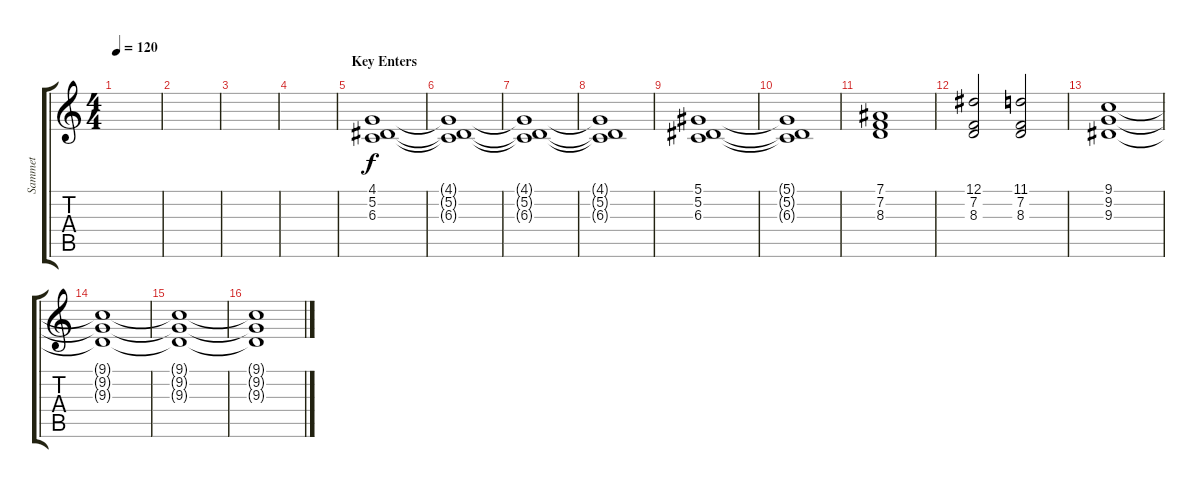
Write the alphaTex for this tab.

\track ("Sammet" "Sammet") {instrument churchorgan}
\staff {score tabs}
\tuning (Eb4 Bb3 Gb3 Db3 Ab2 Eb2) {hide}
\ts (4 4)
\tempo 120
\clef g2
\ks c
|
|
|
|
\section ("" "Key Enters")
(4.1 5.2 6.3).1 |
(4.1{t} 5.2{t} 6.3{t}).1 |
(4.1{t} 5.2{t} 6.3{t}).1 |
(4.1{t} 5.2{t} 6.3{t}).1 |
(5.1 5.2 6.3).1 |
(5.1{t} 5.2{t} 6.3{t}).1 |
(7.1 7.2 8.3).1 |
(12.1 7.2 8.3).2 (11.1 7.2 8.3).2 |
(9.1 9.2 9.3).1 |
(9.1{t} 9.2{t} 9.3{t}).1 |
(9.1{t} 9.2{t} 9.3{t}).1 |
(9.1{t} 9.2{t} 9.3{t}).1
